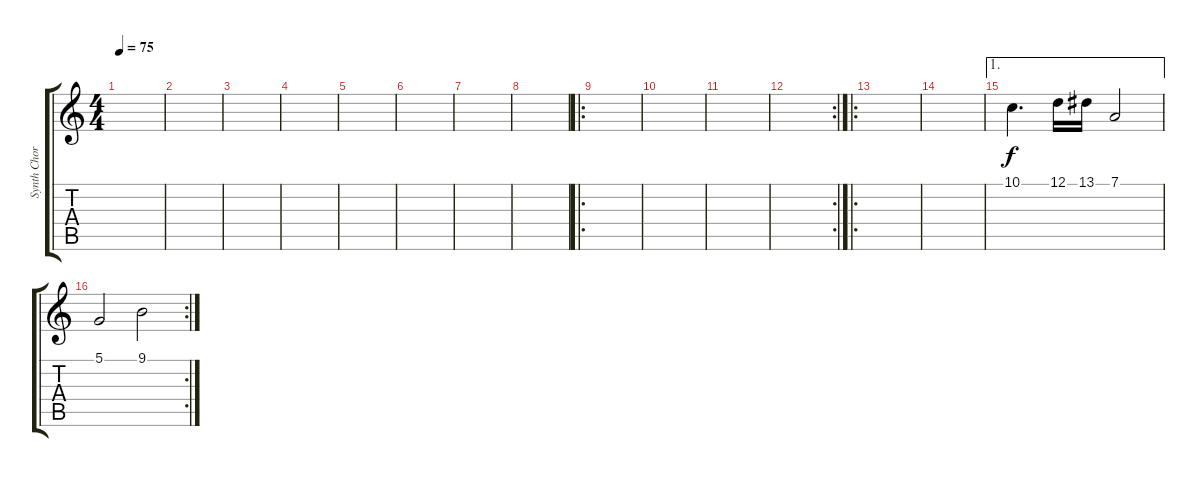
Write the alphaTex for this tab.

\track ("Synth Chords" "Synth Chor") {instrument stringensemble1}
\staff {score tabs}
\tuning (D4 A3 F3 C3 G2 C2) {hide}
\ts (4 4)
\tempo 75
\clef g2
\ks c
|
|
|
|
|
|
|
|
\ro
|
|
|
\rc 2
|
\ro
|
|
\ae 1
10.1.4{d volume 9 instrument choiraahs} 12.1.16 13.1.16 7.1.2 |
\rc 2
5.1.2 9.1.2{volume 0}
